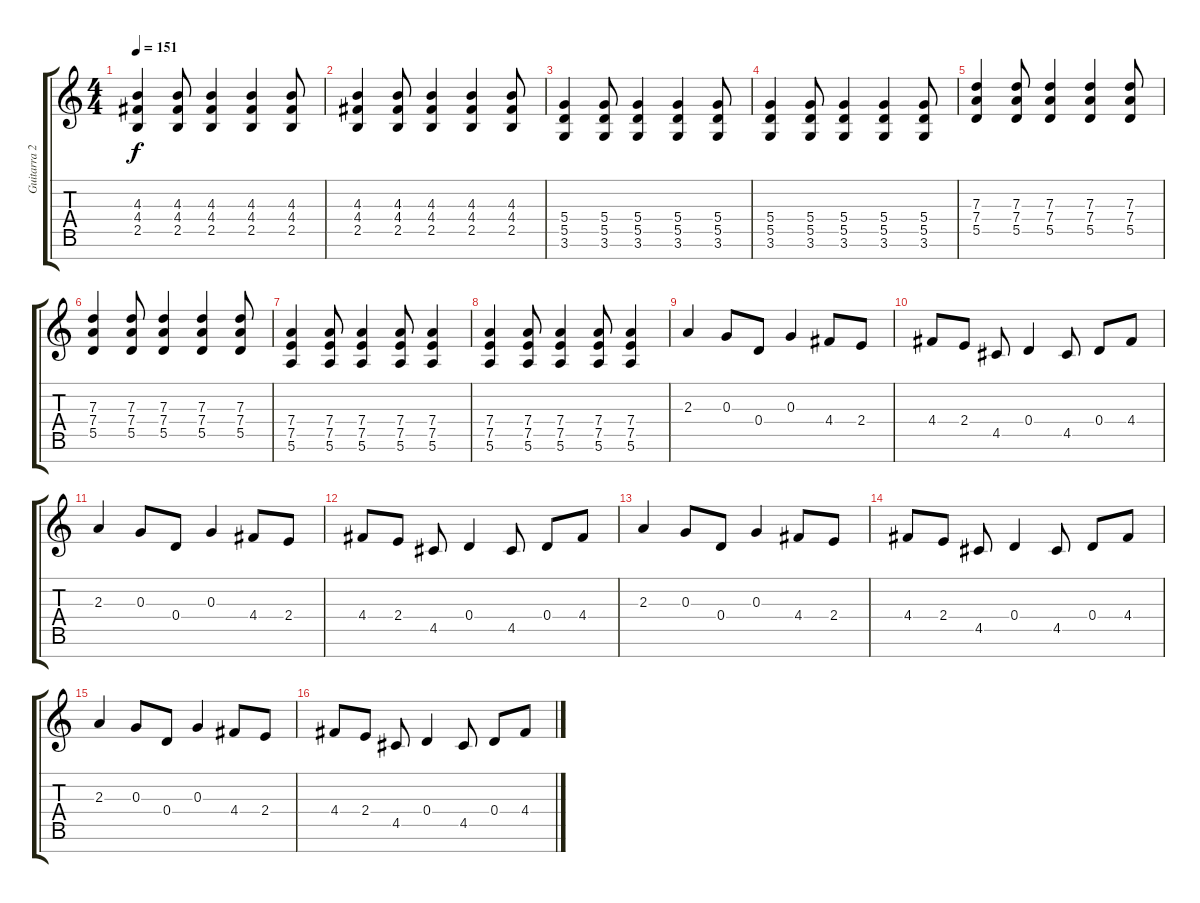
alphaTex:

\track ("Guitarra 2" "Guitarra 2") {instrument distortionguitar}
\staff {score tabs}
\tuning (E4 B3 G3 D3 A2 E2 B1) {hide}
\ts (4 4)
\tempo 151
\clef g2
\ks c
(4.3 4.4 2.5).4{dy f volume 14} (4.3 4.4 2.5).8 (4.3 4.4 2.5).4 (4.3 4.4 2.5).4 (4.3 4.4 2.5).8 |
(4.3 4.4 2.5).4 (4.3 4.4 2.5).8 (4.3 4.4 2.5).4 (4.3 4.4 2.5).4 (4.3 4.4 2.5).8 |
(5.4 5.5 3.6).4 (5.4 5.5 3.6).8 (5.4 5.5 3.6).4 (5.4 5.5 3.6).4 (5.4 5.5 3.6).8 |
(5.4 5.5 3.6).4 (5.4 5.5 3.6).8 (5.4 5.5 3.6).4 (5.4 5.5 3.6).4 (5.4 5.5 3.6).8 |
(7.3 7.4 5.5).4 (7.3 7.4 5.5).8 (7.3 7.4 5.5).4 (7.3 7.4 5.5).4 (7.3 7.4 5.5).8 |
(7.3 7.4 5.5).4 (7.3 7.4 5.5).8 (7.3 7.4 5.5).4 (7.3 7.4 5.5).4 (7.3 7.4 5.5).8 |
(7.4 7.5 5.6).4 (7.4 7.5 5.6).8 (7.4 7.5 5.6).4 (7.4 7.5 5.6).8 (7.4 7.5 5.6).4 |
(7.4 7.5 5.6).4 (7.4 7.5 5.6).8 (7.4 7.5 5.6).4 (7.4 7.5 5.6).8 (7.4 7.5 5.6).4 |
2.3.4{volume 16 balance 16 instrument distortionguitar} 0.3.8 0.4.8 0.3.4 4.4.8 2.4.8 |
4.4.8 2.4.8 4.5.8 0.4.4 4.5.8 0.4.8 4.4.8 |
2.3.4{volume 16 balance 16 instrument distortionguitar} 0.3.8 0.4.8 0.3.4 4.4.8 2.4.8 |
4.4.8 2.4.8 4.5.8 0.4.4 4.5.8 0.4.8 4.4.8 |
2.3.4{volume 16 balance 16 instrument distortionguitar} 0.3.8 0.4.8 0.3.4 4.4.8 2.4.8 |
4.4.8 2.4.8 4.5.8 0.4.4 4.5.8 0.4.8 4.4.8 |
2.3.4{volume 16 balance 16 instrument distortionguitar} 0.3.8 0.4.8 0.3.4 4.4.8 2.4.8 |
4.4.8 2.4.8 4.5.8 0.4.4 4.5.8 0.4.8 4.4.8
